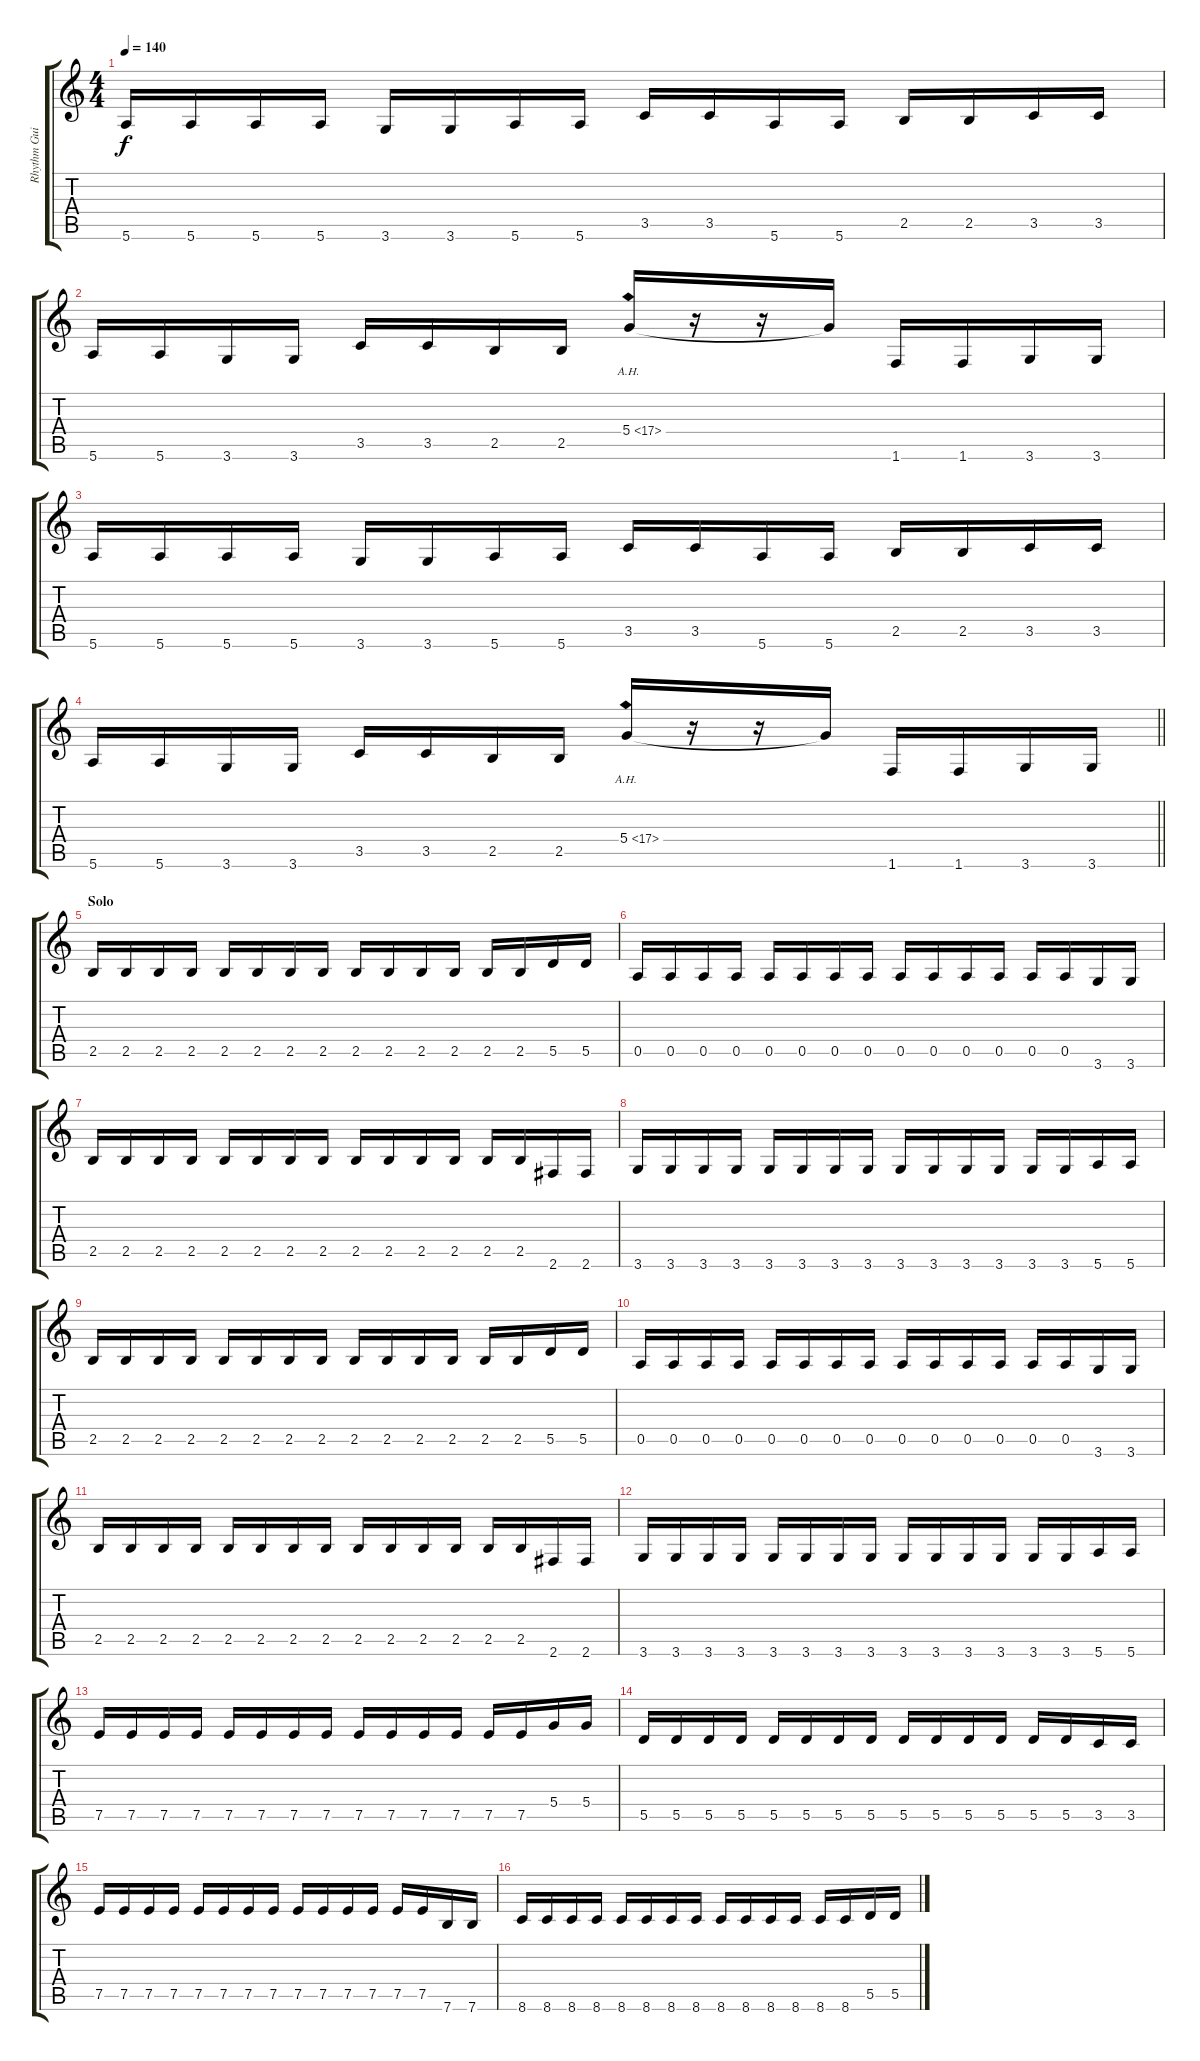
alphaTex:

\track ("Rhythm Guitar" "Rhythm Gui") {instrument distortionguitar}
\staff {score tabs}
\tuning (E4 B3 G3 D3 A2 E2) {hide}
\ts (4 4)
\tempo 140
\clef g2
\ks c
5.6.16{dy f} 5.6.16 5.6.16 5.6.16 3.6.16 3.6.16 5.6.16 5.6.16 3.5.16 3.5.16 5.6.16 5.6.16 2.5.16 2.5.16 3.5.16 3.5.16 |
5.6.16 5.6.16 3.6.16 3.6.16 3.5.16 3.5.16 2.5.16 2.5.16 5.4{ah 12}.16 r.16 r.16 5.4{t}.16 1.6.16 1.6.16 3.6.16 3.6.16 |
5.6.16 5.6.16 5.6.16 5.6.16 3.6.16 3.6.16 5.6.16 5.6.16 3.5.16 3.5.16 5.6.16 5.6.16 2.5.16 2.5.16 3.5.16 3.5.16 |
\barLineRight lightlight
5.6.16 5.6.16 3.6.16 3.6.16 3.5.16 3.5.16 2.5.16 2.5.16 5.4{ah 12}.16 r.16 r.16 5.4{t}.16 1.6.16 1.6.16 3.6.16 3.6.16 |
\section ("" "Solo")
2.5.16 2.5.16 2.5.16 2.5.16 2.5.16 2.5.16 2.5.16 2.5.16 2.5.16 2.5.16 2.5.16 2.5.16 2.5.16 2.5.16 5.5.16 5.5.16 |
0.5.16 0.5.16 0.5.16 0.5.16 0.5.16 0.5.16 0.5.16 0.5.16 0.5.16 0.5.16 0.5.16 0.5.16 0.5.16 0.5.16 3.6.16 3.6.16 |
2.5.16 2.5.16 2.5.16 2.5.16 2.5.16 2.5.16 2.5.16 2.5.16 2.5.16 2.5.16 2.5.16 2.5.16 2.5.16 2.5.16 2.6.16 2.6.16 |
3.6.16 3.6.16 3.6.16 3.6.16 3.6.16 3.6.16 3.6.16 3.6.16 3.6.16 3.6.16 3.6.16 3.6.16 3.6.16 3.6.16 5.6.16 5.6.16 |
2.5.16 2.5.16 2.5.16 2.5.16 2.5.16 2.5.16 2.5.16 2.5.16 2.5.16 2.5.16 2.5.16 2.5.16 2.5.16 2.5.16 5.5.16 5.5.16 |
0.5.16 0.5.16 0.5.16 0.5.16 0.5.16 0.5.16 0.5.16 0.5.16 0.5.16 0.5.16 0.5.16 0.5.16 0.5.16 0.5.16 3.6.16 3.6.16 |
2.5.16 2.5.16 2.5.16 2.5.16 2.5.16 2.5.16 2.5.16 2.5.16 2.5.16 2.5.16 2.5.16 2.5.16 2.5.16 2.5.16 2.6.16 2.6.16 |
3.6.16 3.6.16 3.6.16 3.6.16 3.6.16 3.6.16 3.6.16 3.6.16 3.6.16 3.6.16 3.6.16 3.6.16 3.6.16 3.6.16 5.6.16 5.6.16 |
7.5.16 7.5.16 7.5.16 7.5.16 7.5.16 7.5.16 7.5.16 7.5.16 7.5.16 7.5.16 7.5.16 7.5.16 7.5.16 7.5.16 5.4.16 5.4.16 |
5.5.16 5.5.16 5.5.16 5.5.16 5.5.16 5.5.16 5.5.16 5.5.16 5.5.16 5.5.16 5.5.16 5.5.16 5.5.16 5.5.16 3.5.16 3.5.16 |
7.5.16 7.5.16 7.5.16 7.5.16 7.5.16 7.5.16 7.5.16 7.5.16 7.5.16 7.5.16 7.5.16 7.5.16 7.5.16 7.5.16 7.6.16 7.6.16 |
8.6.16 8.6.16 8.6.16 8.6.16 8.6.16 8.6.16 8.6.16 8.6.16 8.6.16 8.6.16 8.6.16 8.6.16 8.6.16 8.6.16 5.5.16 5.5.16
